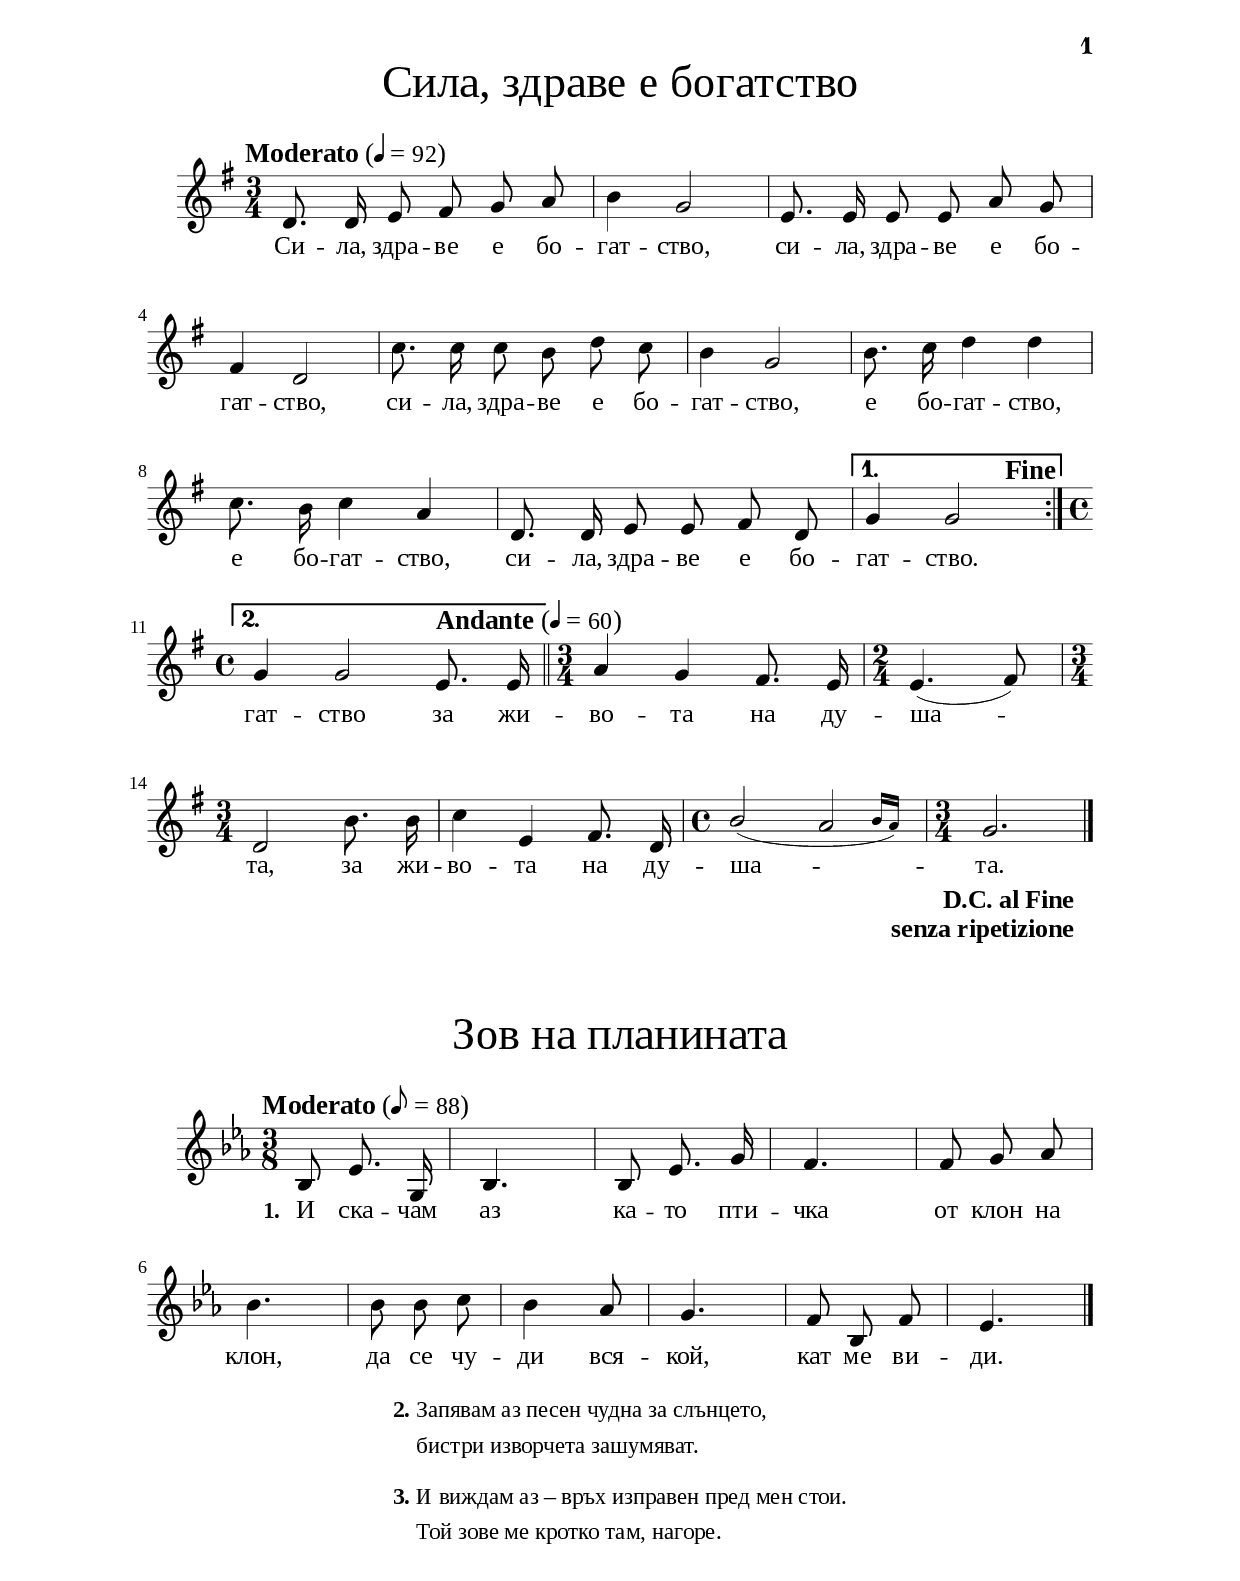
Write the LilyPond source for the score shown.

\version "2.24.4"

% include paper part and global functions
\include "include/globals.ily"

\bookpart {
  \label #'ref112_1
  \tocItem \markup "Сила, здраве е богатство"

  \include "include/bookpart-paper.ily"
  \score {
    \include "include/score-layout.ily"


    \new Voice \relative c' {
      \clef treble
      \key g \major
      \time 3/4
      \tempoFunc "Moderato" 4 "92"
      \autoBeamOff

      \repeat volta 2 {
        d8. d16 e8 fis8 g8 a8 | b4 g2 | e8. e16 e8 e8 a8 g8 | \break



        fis4 d2 |  c'8. c16 c8 b8 d8 c8 | b4 g2 | b8. c16 d4 d4 | \break

        c8. b16 c4 a4 |    d,8. d16 e8 e8 fis8 d8
      } \alternative {
        {
          | g4 \override Score.MetronomeMark.outside-staff-priority = #99
          \override Score.MetronomeMark.X-extent=#'(5.5 . 0)
          \tempo "         Fine" g2 | \break
        }
        {
          \time 4/4 g4 g2

          \override Score.MetronomeMark.outside-staff-priority = #99
          \override Score.MetronomeMark.X-extent=#'(0 . 10)
          \tempoFunc "Andante" 4 "60"

          e8. e16
        }
      }

      \bar "||" \time 3/4  a4 g4 fis8. e16


      \time 2/4  e4. ( fis8 ) \break

      | \time 3/4  d2 b'8. b16 | c4 e,4 fis8. d16 | \time 4/4 \stemUp b'2 ( \afterGrace a2 { b16[ a] )} |
      \time 3/4  |
      g2. \bar "|."


    }



    \addlyrics {
      Си -- ла,
      здра -- ве е бо -- гат -- ство, си -- ла, здра --
      ве е бо -- гат -- ство, си -- ла, здра -- ве е
      бо -- гат -- ство, е бо -- гат -- ство, е бо --
      гат -- ство, си -- ла, здра -- ве е бо -- гат --
      ство. гат -- ство за жи -- во -- та на ду -- ша
      -- та, за жи -- во -- та на ду -- ша -- та.
    }

    \header {
      title = \titleFunc #'ref_desc_12 "Сила, здраве е богатство" "Sila, zdrave e bogatstvo"
    }

    \midi{}

  } % score

  \markup \dc-two "D.C. al Fine" "senza ripetizione"

  \markup \vspace #2

  \label #'ref112_2
  \tocItem \markup "Зов на планината"

  \score {
    \include "include/score-layout.ily"


    \new Voice \relative c' {

      \clef treble
      \key es \major
      \time 3/8
      \tempoFunc "Moderato" 8 "88"
      \autoBeamOff
      bes8
      es8.  g,16 |
      bes4. |  bes8  es8. g16 |
      f4.|  f8  g8 as8 \break |
      bes4. | bes8  bes8 c8 | bes4
      as8 |  g4. | f8 bes,8 f'8 | es4. \bar "|."
    }

    \addlyrics {
      \set stanza = "1. " И ска -- чам аз ка -- то пти -- чка от клон на клон, да се чу -- ди вся -- кой, кат ме ви -- ди.
    }

    \header {
      title = \titleFunc #'ref_desc_9 "Зов на планината" "Zov na planinata"
    }

    \midi{}

  } % score

  \markup \abs-fontsize #11 \override #`(baseline-skip . ,bgCoupletBaselineSkip){
    \fill-line {
      \column {
        \line {
          \bold "2."
          \column {
            "Запявам аз песен чудна за слънцето,"
            "бистри изворчета зашумяват."
          }
        }
        \vspace #1
        \line {
          \bold "3."
          \column {
            "И виждам аз – връх изправен пред мен стои."
            "Той зове ме кротко там, нагоре."
          }
        }
      }
    }
  }

} % bookpart
